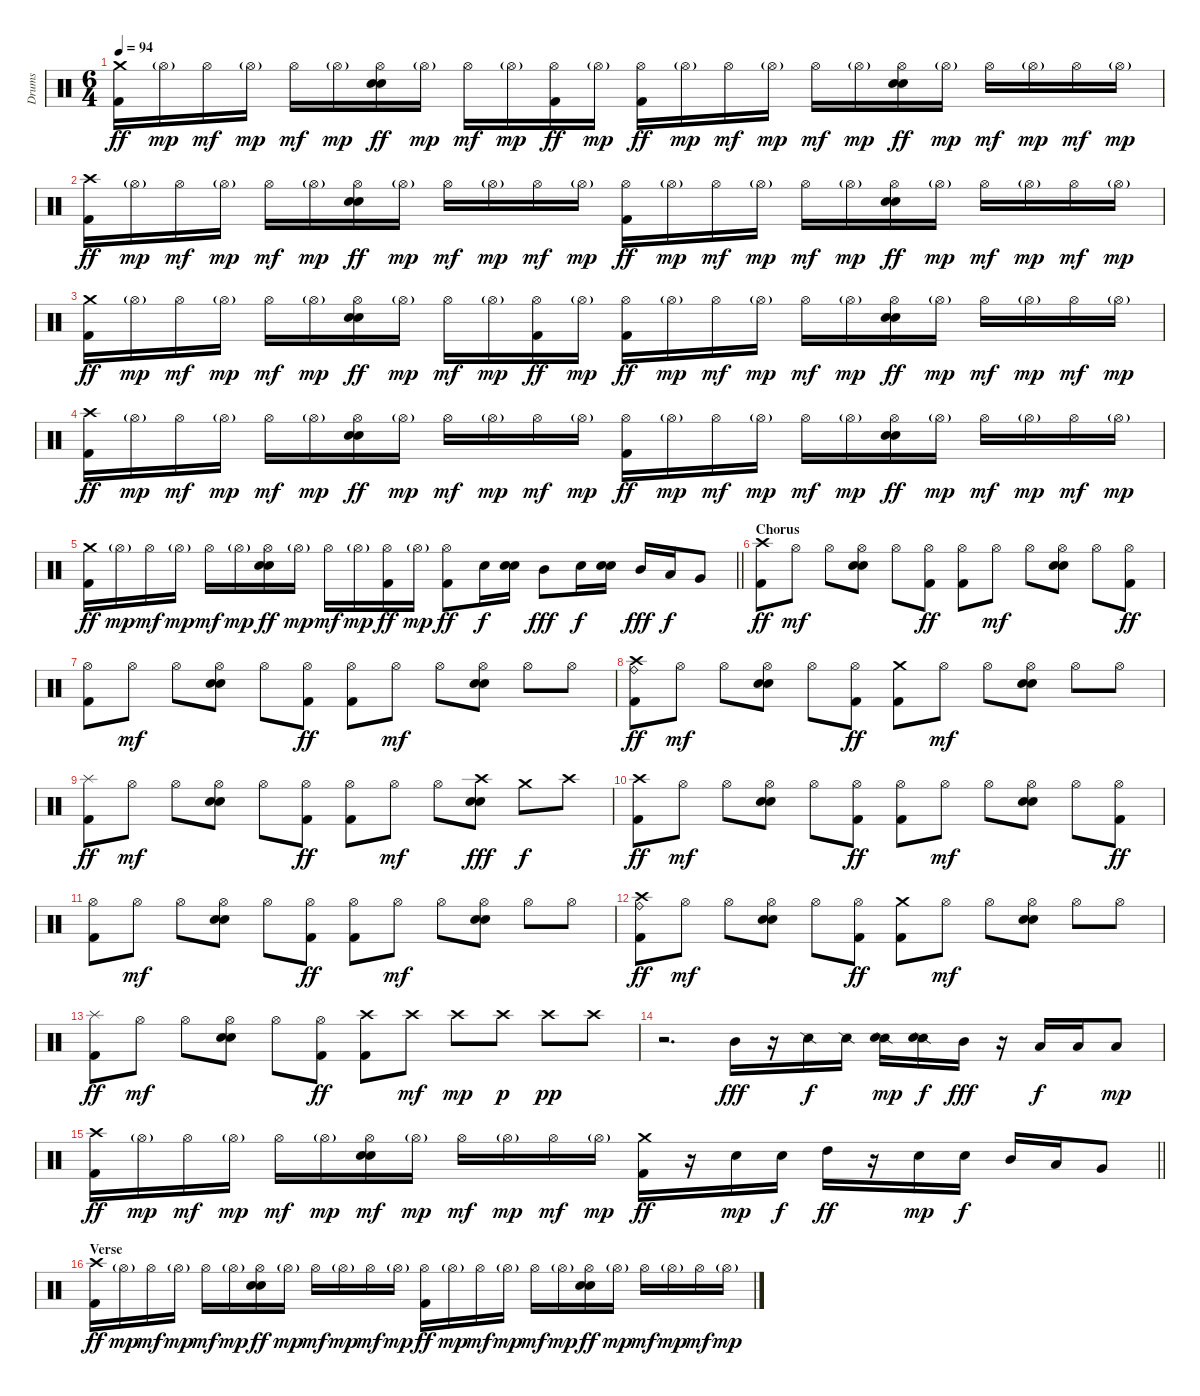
\track ("Drums" "Drums") {instrument percussion}
\staff {score}
\articulation defaults
\ts (6 4)
\tempo 94
\clef neutral
\ks c
("Crash medium (hit)" "Kick (hit) 2").16{dy ff} "Hi-Hat (open)"{g}.16{dy mp} "Hi-Hat (open)".16{dy mf} "Hi-Hat (open)"{g}.16{dy mp} "Hi-Hat (open)".16{dy mf} "Hi-Hat (open)"{g}.16{dy mp} ("Hi-Hat (open)" "Electric Snare (hit)" "Metronome (bell)").16{dy ff} "Hi-Hat (open)"{g}.16{dy mp} "Hi-Hat (open)".16{dy mf} "Hi-Hat (open)"{g}.16{dy mp} ("Hi-Hat (open)" "Kick (hit) 2").16{dy ff} "Hi-Hat (open)"{g}.16{dy mp} ("Hi-Hat (open)" "Kick (hit) 2").16{dy ff} "Hi-Hat (open)"{g}.16{dy mp} "Hi-Hat (open)".16{dy mf} "Hi-Hat (open)"{g}.16{dy mp} "Hi-Hat (open)".16{dy mf} "Hi-Hat (open)"{g}.16{dy mp} ("Hi-Hat (open)" "Electric Snare (hit)" "Metronome (bell)").16{dy ff} "Hi-Hat (open)"{g}.16{dy mp} "Hi-Hat (open)".16{dy mf} "Hi-Hat (open)"{g}.16{dy mp} "Hi-Hat (open)".16{dy mf} "Hi-Hat (open)"{g}.16{dy mp} |
("Crash high (hit)" "Kick (hit) 2").16{dy ff} "Hi-Hat (open)"{g}.16{dy mp} "Hi-Hat (open)".16{dy mf} "Hi-Hat (open)"{g}.16{dy mp} "Hi-Hat (open)".16{dy mf} "Hi-Hat (open)"{g}.16{dy mp} ("Hi-Hat (open)" "Electric Snare (hit)" "Metronome (bell)").16{dy ff} "Hi-Hat (open)"{g}.16{dy mp} "Hi-Hat (open)".16{dy mf} "Hi-Hat (open)"{g}.16{dy mp} "Hi-Hat (open)".16{dy mf} "Hi-Hat (open)"{g}.16{dy mp} ("Hi-Hat (open)" "Kick (hit) 2").16{dy ff} "Hi-Hat (open)"{g}.16{dy mp} "Hi-Hat (open)".16{dy mf} "Hi-Hat (open)"{g}.16{dy mp} "Hi-Hat (open)".16{dy mf} "Hi-Hat (open)"{g}.16{dy mp} ("Hi-Hat (open)" "Electric Snare (hit)" "Metronome (bell)").16{dy ff} "Hi-Hat (open)"{g}.16{dy mp} "Hi-Hat (open)".16{dy mf} "Hi-Hat (open)"{g}.16{dy mp} "Hi-Hat (open)".16{dy mf} "Hi-Hat (open)"{g}.16{dy mp} |
("Crash medium (hit)" "Kick (hit) 2").16{dy ff} "Hi-Hat (open)"{g}.16{dy mp} "Hi-Hat (open)".16{dy mf} "Hi-Hat (open)"{g}.16{dy mp} "Hi-Hat (open)".16{dy mf} "Hi-Hat (open)"{g}.16{dy mp} ("Hi-Hat (open)" "Electric Snare (hit)" "Metronome (bell)").16{dy ff} "Hi-Hat (open)"{g}.16{dy mp} "Hi-Hat (open)".16{dy mf} "Hi-Hat (open)"{g}.16{dy mp} ("Hi-Hat (open)" "Kick (hit) 2").16{dy ff} "Hi-Hat (open)"{g}.16{dy mp} ("Hi-Hat (open)" "Kick (hit) 2").16{dy ff} "Hi-Hat (open)"{g}.16{dy mp} "Hi-Hat (open)".16{dy mf} "Hi-Hat (open)"{g}.16{dy mp} "Hi-Hat (open)".16{dy mf} "Hi-Hat (open)"{g}.16{dy mp} ("Hi-Hat (open)" "Electric Snare (hit)" "Metronome (bell)").16{dy ff} "Hi-Hat (open)"{g}.16{dy mp} "Hi-Hat (open)".16{dy mf} "Hi-Hat (open)"{g}.16{dy mp} "Hi-Hat (open)".16{dy mf} "Hi-Hat (open)"{g}.16{dy mp} |
("Crash high (hit)" "Kick (hit) 2").16{dy ff} "Hi-Hat (open)"{g}.16{dy mp} "Hi-Hat (open)".16{dy mf} "Hi-Hat (open)"{g}.16{dy mp} "Hi-Hat (open)".16{dy mf} "Hi-Hat (open)"{g}.16{dy mp} ("Hi-Hat (open)" "Electric Snare (hit)" "Metronome (bell)").16{dy ff} "Hi-Hat (open)"{g}.16{dy mp} "Hi-Hat (open)".16{dy mf} "Hi-Hat (open)"{g}.16{dy mp} "Hi-Hat (open)".16{dy mf} "Hi-Hat (open)"{g}.16{dy mp} ("Hi-Hat (open)" "Kick (hit) 2").16{dy ff} "Hi-Hat (open)"{g}.16{dy mp} "Hi-Hat (open)".16{dy mf} "Hi-Hat (open)"{g}.16{dy mp} "Hi-Hat (open)".16{dy mf} "Hi-Hat (open)"{g}.16{dy mp} ("Hi-Hat (open)" "Electric Snare (hit)" "Metronome (bell)").16{dy ff} "Hi-Hat (open)"{g}.16{dy mp} "Hi-Hat (open)".16{dy mf} "Hi-Hat (open)"{g}.16{dy mp} "Hi-Hat (open)".16{dy mf} "Hi-Hat (open)"{g}.16{dy mp} |
\barLineRight lightlight
("Crash medium (hit)" "Kick (hit) 2").16{dy ff} "Hi-Hat (open)"{g}.16{dy mp} "Hi-Hat (open)".16{dy mf} "Hi-Hat (open)"{g}.16{dy mp} "Hi-Hat (open)".16{dy mf} "Hi-Hat (open)"{g}.16{dy mp} ("Hi-Hat (open)" "Electric Snare (hit)" "Metronome (bell)").16{dy ff} "Hi-Hat (open)"{g}.16{dy mp} "Hi-Hat (open)".16{dy mf} "Hi-Hat (open)"{g}.16{dy mp} ("Hi-Hat (open)" "Kick (hit) 2").16{dy ff} "Hi-Hat (open)"{g}.16{dy mp} ("Hi-Hat (open)" "Kick (hit) 2").8{dy ff} "Electric Snare (hit)".16{dy f} ("Electric Snare (hit)" "Metronome (bell)").16 "Mid Tom (hit)".8{dy fff} "Electric Snare (hit)".16{dy f} ("Electric Snare (hit)" "Metronome (bell)").16 "Mid Tom (hit)".16{dy fff} "Low Tom (hit)".16{dy f} "Very Low Tom (hit)".8 |
\section ("" "Chorus")
("Crash high (hit)" "Kick (hit) 2").8{dy ff} "Hi-Hat (open)".8{dy mf} "Hi-Hat (open)".8 ("Hi-Hat (open)" "Electric Snare (hit)" "Metronome (bell)").8 "Hi-Hat (open)".8 ("Hi-Hat (open)" "Kick (hit) 2").8{dy ff} ("Hi-Hat (open)" "Kick (hit) 2").8 "Hi-Hat (open)".8{dy mf} "Hi-Hat (open)".8 ("Hi-Hat (open)" "Electric Snare (hit)" "Metronome (bell)").8 "Hi-Hat (open)".8 ("Hi-Hat (open)" "Kick (hit) 2").8{dy ff} |
("Hi-Hat (open)" "Kick (hit) 2").8 "Hi-Hat (open)".8{dy mf} "Hi-Hat (open)".8 ("Hi-Hat (open)" "Electric Snare (hit)" "Metronome (bell)").8 "Hi-Hat (open)".8 ("Hi-Hat (open)" "Kick (hit) 2").8{dy ff} ("Hi-Hat (open)" "Kick (hit) 2").8 "Hi-Hat (open)".8{dy mf} "Hi-Hat (open)".8 ("Hi-Hat (open)" "Electric Snare (hit)" "Metronome (bell)").8 "Hi-Hat (open)".8 "Hi-Hat (open)".8 |
("Crash high (hit)" "Ride (bell)" "Kick (hit) 2").8{dy ff} "Hi-Hat (open)".8{dy mf} "Hi-Hat (open)".8 ("Hi-Hat (open)" "Electric Snare (hit)" "Metronome (bell)").8 "Hi-Hat (open)".8 ("Hi-Hat (open)" "Kick (hit) 2").8{dy ff} ("Crash medium (hit)" "Kick (hit) 2").8 "Hi-Hat (open)".8{dy mf} "Hi-Hat (open)".8 ("Hi-Hat (open)" "Electric Snare (hit)" "Metronome (bell)").8 "Hi-Hat (open)".8 "Hi-Hat (open)".8 |
("Splash (hit)" "Kick (hit) 2").8{dy ff} "Hi-Hat (open)".8{dy mf} "Hi-Hat (open)".8 ("Hi-Hat (open)" "Electric Snare (hit)" "Metronome (bell)").8 "Hi-Hat (open)".8 ("Hi-Hat (open)" "Kick (hit) 2").8{dy ff} ("Hi-Hat (open)" "Kick (hit) 2").8 "Hi-Hat (open)".8{dy mf} "Hi-Hat (open)".8 ("Crash high (hit)" "Electric Snare (hit)" "Metronome (bell)").8{dy fff} "Crash medium (hit)".8{dy f} "Crash high (hit)".8 |
("Crash high (hit)" "Kick (hit) 2").8{dy ff} "Hi-Hat (open)".8{dy mf} "Hi-Hat (open)".8 ("Hi-Hat (open)" "Electric Snare (hit)" "Metronome (bell)").8 "Hi-Hat (open)".8 ("Hi-Hat (open)" "Kick (hit) 2").8{dy ff} ("Hi-Hat (open)" "Kick (hit) 2").8 "Hi-Hat (open)".8{dy mf} "Hi-Hat (open)".8 ("Hi-Hat (open)" "Electric Snare (hit)" "Metronome (bell)").8 "Hi-Hat (open)".8 ("Hi-Hat (open)" "Kick (hit) 2").8{dy ff} |
("Hi-Hat (open)" "Kick (hit) 2").8 "Hi-Hat (open)".8{dy mf} "Hi-Hat (open)".8 ("Hi-Hat (open)" "Electric Snare (hit)" "Metronome (bell)").8 "Hi-Hat (open)".8 ("Hi-Hat (open)" "Kick (hit) 2").8{dy ff} ("Hi-Hat (open)" "Kick (hit) 2").8 "Hi-Hat (open)".8{dy mf} "Hi-Hat (open)".8 ("Hi-Hat (open)" "Electric Snare (hit)" "Metronome (bell)").8 "Hi-Hat (open)".8 "Hi-Hat (open)".8 |
("Crash high (hit)" "Ride (bell)" "Kick (hit) 2").8{dy ff} "Hi-Hat (open)".8{dy mf} "Hi-Hat (open)".8 ("Hi-Hat (open)" "Electric Snare (hit)" "Metronome (bell)").8 "Hi-Hat (open)".8 ("Hi-Hat (open)" "Kick (hit) 2").8{dy ff} ("Crash medium (hit)" "Kick (hit) 2").8 "Hi-Hat (open)".8{dy mf} "Hi-Hat (open)".8 ("Hi-Hat (open)" "Electric Snare (hit)" "Metronome (bell)").8 "Hi-Hat (open)".8 "Hi-Hat (open)".8 |
("Splash (hit)" "Kick (hit) 2").8{dy ff} "Hi-Hat (open)".8{dy mf} "Hi-Hat (open)".8 ("Hi-Hat (open)" "Electric Snare (hit)" "Metronome (bell)").8 "Hi-Hat (open)".8 ("Hi-Hat (open)" "Kick (hit) 2").8{dy ff} ("Crash high (hit)" "Kick (hit) 2").8 "Crash high (hit)".8{dy mf} "Crash high (hit)".8{dy mp} "Crash high (hit)".8{dy p} "Crash high (hit)".8{dy pp} "Crash high (hit)".8 |
r.2{d} "Mid Tom (hit)".16{dy fff} r.16 "Snare (side stick) 2".16{dy f} "Snare (side stick) 2".16 ("Snare (side stick) 2" "Electric Snare (hit)").16{dy mp} ("Snare (side stick) 2" "Electric Snare (hit)").16{dy f} "Mid Tom (hit)".16{dy fff} r.16 "Low Tom (hit)".16{dy f} "Low Tom (hit)".16 "Low Floor Tom (hit)".8{dy mp} |
\barLineRight lightlight
("Crash high (hit)" "Kick (hit) 2").16{dy ff} "Hi-Hat (open)"{g}.16{dy mp} "Hi-Hat (open)".16{dy mf} "Hi-Hat (open)"{g}.16{dy mp} "Hi-Hat (open)".16{dy mf} "Hi-Hat (open)"{g}.16{dy mp} ("Hi-Hat (open)" "Electric Snare (hit)" "Metronome (bell)").16{dy mf} "Hi-Hat (open)"{g}.16{dy mp} "Hi-Hat (open)".16{dy mf} "Hi-Hat (open)"{g}.16{dy mp} "Hi-Hat (open)".16{dy mf} "Hi-Hat (open)"{g}.16{dy mp} ("Crash medium (hit)" "Kick (hit) 2").16{dy ff} r.16 "Electric Snare (hit)".16{dy mp} "Electric Snare (hit)".16{dy f} "High Tom (hit)".16{dy ff} r.16 "Electric Snare (hit)".16{dy mp} "Electric Snare (hit)".16{dy f} "Mid Tom (hit)".16 "Low Tom (hit)".16 "Very Low Tom (hit)".8 |
\section ("" "Verse")
("Crash high (hit)" "Kick (hit) 2").16{dy ff} "Hi-Hat (open)"{g}.16{dy mp} "Hi-Hat (open)".16{dy mf} "Hi-Hat (open)"{g}.16{dy mp} "Hi-Hat (open)".16{dy mf} "Hi-Hat (open)"{g}.16{dy mp} ("Hi-Hat (open)" "Electric Snare (hit)" "Metronome (bell)").16{dy ff} "Hi-Hat (open)"{g}.16{dy mp} "Hi-Hat (open)".16{dy mf} "Hi-Hat (open)"{g}.16{dy mp} "Hi-Hat (open)".16{dy mf} "Hi-Hat (open)"{g}.16{dy mp} ("Hi-Hat (open)" "Kick (hit) 2").16{dy ff} "Hi-Hat (open)"{g}.16{dy mp} "Hi-Hat (open)".16{dy mf} "Hi-Hat (open)"{g}.16{dy mp} "Hi-Hat (open)".16{dy mf} "Hi-Hat (open)"{g}.16{dy mp} ("Hi-Hat (open)" "Electric Snare (hit)" "Metronome (bell)").16{dy ff} "Hi-Hat (open)"{g}.16{dy mp} "Hi-Hat (open)".16{dy mf} "Hi-Hat (open)"{g}.16{dy mp} "Hi-Hat (open)".16{dy mf} "Hi-Hat (open)"{g}.16{dy mp}
